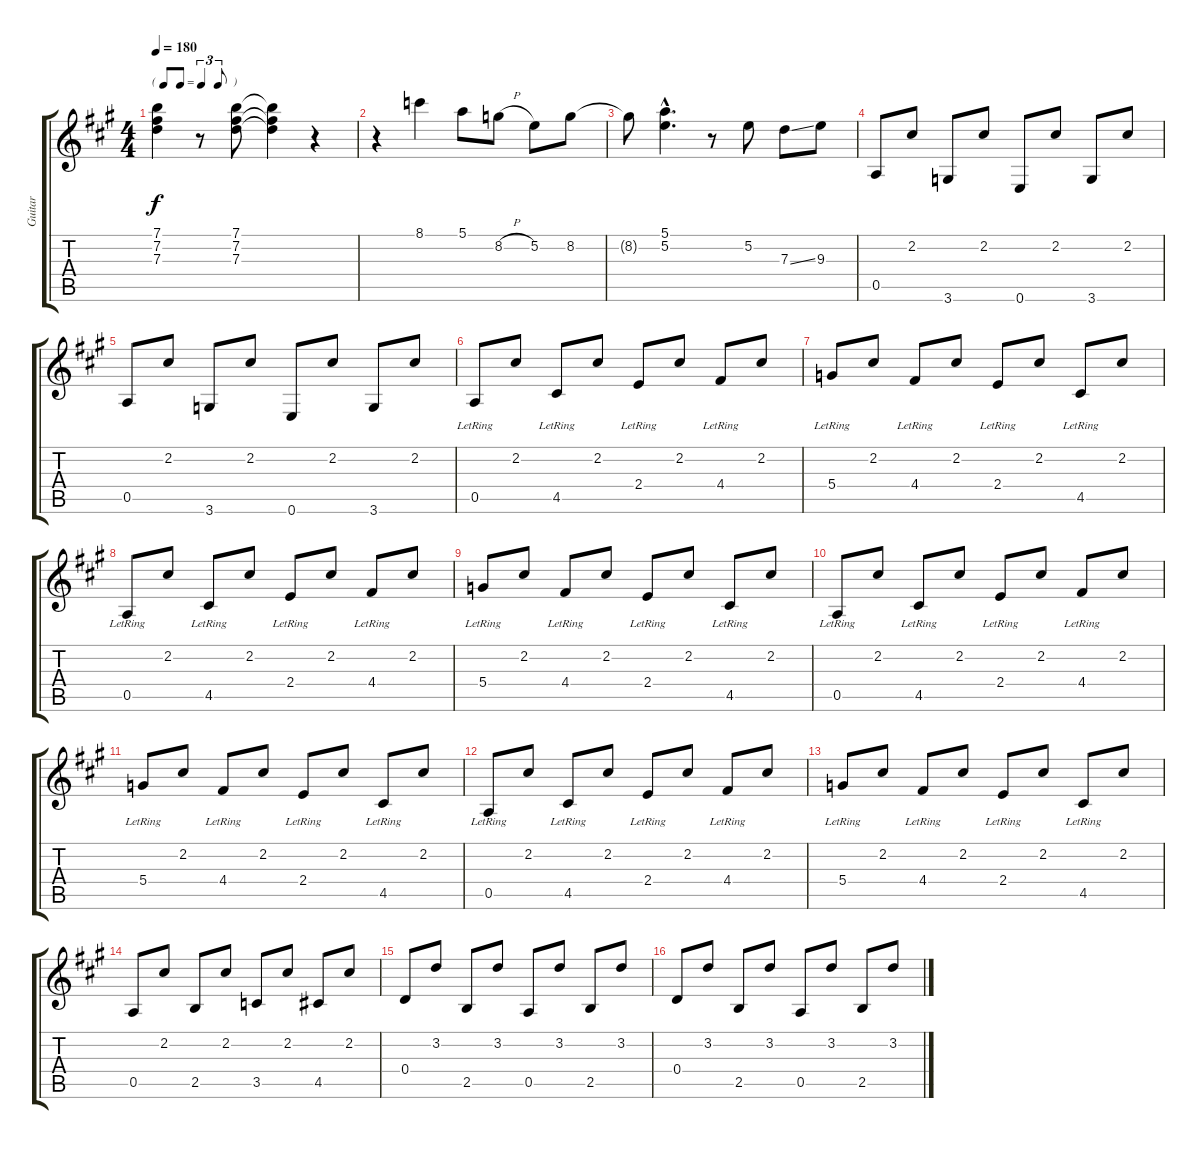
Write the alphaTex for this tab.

\track ("Guitar" "Guitar") {instrument electricguitarclean}
\staff {score tabs}
\tuning (E4 B3 G3 D3 A2 E2) {hide}
\ts (4 4)
\tf triplet8th
\tempo 180
\clef g2
\ks a
(7.1 7.2 7.3).4{dy f} r.8 (7.1 7.2 7.3).8 (7.1{t} 7.2{t} 7.3{t}).4 r.4 |
r.4 8.1.4 5.1.8 8.2{h}.8 5.2.8 8.2.8 |
8.2{t}.8 (5.1{hac} 5.2{hac}).4{d} r.8 5.2.8 7.3{ss}.8 9.3.8 |
0.5.8 2.2.8 3.6.8 2.2.8 0.6.8 2.2.8 3.6.8 2.2.8 |
0.5.8 2.2.8 3.6.8 2.2.8 0.6.8 2.2.8 3.6.8 2.2.8 |
0.5{lr}.8 2.2.8 4.5{lr}.8 2.2.8 2.4{lr}.8 2.2.8 4.4{lr}.8 2.2.8 |
5.4{lr}.8 2.2.8 4.4{lr}.8 2.2.8 2.4{lr}.8 2.2.8 4.5{lr}.8 2.2.8 |
0.5{lr}.8 2.2.8 4.5{lr}.8 2.2.8 2.4{lr}.8 2.2.8 4.4{lr}.8 2.2.8 |
5.4{lr}.8 2.2.8 4.4{lr}.8 2.2.8 2.4{lr}.8 2.2.8 4.5{lr}.8 2.2.8 |
0.5{lr}.8 2.2.8 4.5{lr}.8 2.2.8 2.4{lr}.8 2.2.8 4.4{lr}.8 2.2.8 |
5.4{lr}.8 2.2.8 4.4{lr}.8 2.2.8 2.4{lr}.8 2.2.8 4.5{lr}.8 2.2.8 |
0.5{lr}.8 2.2.8 4.5{lr}.8 2.2.8 2.4{lr}.8 2.2.8 4.4{lr}.8 2.2.8 |
5.4{lr}.8 2.2.8 4.4{lr}.8 2.2.8 2.4{lr}.8 2.2.8 4.5{lr}.8 2.2.8 |
0.5.8 2.2.8 2.5.8 2.2.8 3.5.8 2.2.8 4.5.8 2.2.8 |
0.4.8 3.2.8 2.5.8 3.2.8 0.5.8 3.2.8 2.5.8 3.2.8 |
0.4.8 3.2.8 2.5.8 3.2.8 0.5.8 3.2.8 2.5.8 3.2.8
